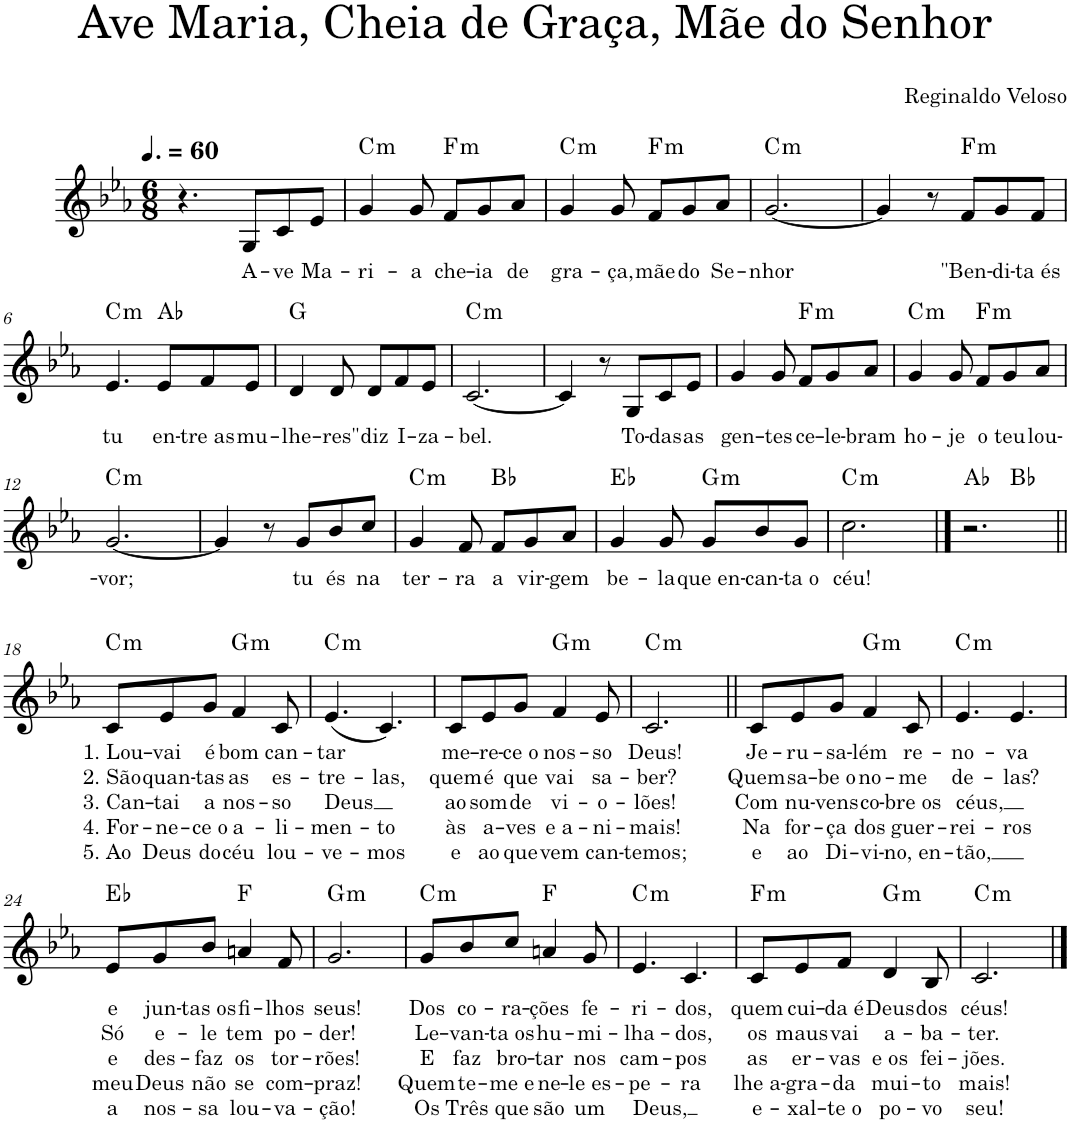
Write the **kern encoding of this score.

**kern	**text	**text	**text	**text	**text	**harte
*part1	*part1	*part1	*part1	*part1	*part1	*part1
*staff1	*staff1	*staff1	*staff1	*staff1	*staff1	*
*I"Voz	*	*	*	*	*	*
*I'Vo.	*	*	*	*	*	*
*clefG2	*	*	*	*	*	*
*k[b-e-a-]	*	*	*	*	*	*
*M6/8	*	*	*	*	*	*
*MM90	*	*	*	*	*	*
=1	=1	=1	=1	=1	=1	=1
4.r	.	.	.	.	.	.
!	!LO:LY:b	!	!	!	!	!
8G/L	A-	.	.	.	.	.
!	!LO:LY:b	!	!	!	!	!
8c/	-ve	.	.	.	.	.
!	!LO:LY:b	!	!	!	!	!
8e-/J	Ma-	.	.	.	.	.
=2	=2	=2	=2	=2	=2	=2
!	!LO:LY:b	!	!	!	!	!LO:H:kt=m
4g/	-ri-	.	.	.	.	C:min
!	!LO:LY:b	!	!	!	!	!
8g/	-a	.	.	.	.	.
!	!LO:LY:b	!	!	!	!	!LO:H:kt=m
8f/L	che-	.	.	.	.	F:min
!	!LO:LY:b	!	!	!	!	!
8g/	-ia	.	.	.	.	.
!	!LO:LY:b	!	!	!	!	!
8a-/J	de	.	.	.	.	.
=3	=3	=3	=3	=3	=3	=3
!	!LO:LY:b	!	!	!	!	!LO:H:kt=m
4g/	gra-	.	.	.	.	C:min
!	!LO:LY:b	!	!	!	!	!
8g/	-ça,	.	.	.	.	.
!	!LO:LY:b	!	!	!	!	!LO:H:kt=m
8f/L	mãe	.	.	.	.	F:min
!	!LO:LY:b	!	!	!	!	!
8g/	do	.	.	.	.	.
!	!LO:LY:b	!	!	!	!	!
8a-/J	Se-	.	.	.	.	.
=4	=4	=4	=4	=4	=4	=4
!	!LO:LY:b	!	!	!	!	!LO:H:kt=m
[2.g/	-nhor	.	.	.	.	C:min
=5	=5	=5	=5	=5	=5	=5
4g/]	.	.	.	.	.	.
8r	.	.	.	.	.	.
!	!LO:LY:b	!	!	!	!	!LO:H:kt=m
8f/L	"Ben-	.	.	.	.	F:min
!	!LO:LY:b	!	!	!	!	!
8g/	-di-	.	.	.	.	.
!	!LO:LY:b	!	!	!	!	!
8f/J	-ta és	.	.	.	.	.
!!LO:LB:g=z
=6	=6	=6	=6	=6	=6	=6
!	!LO:LY:b	!	!	!	!	!LO:H:kt=m
4.e-/	tu	.	.	.	.	C:min
!	!LO:LY:b	!	!	!	!	!
8e-/L	en-	.	.	.	.	Ab:maj
!	!LO:LY:b	!	!	!	!	!
8f/	-tre as	.	.	.	.	.
!	!LO:LY:b	!	!	!	!	!
8e-/J	mu-	.	.	.	.	.
=7	=7	=7	=7	=7	=7	=7
!	!LO:LY:b	!	!	!	!	!
4d/	-lhe-	.	.	.	.	G:maj
!	!LO:LY:b	!	!	!	!	!
8d/	-res"	.	.	.	.	.
!	!LO:LY:b	!	!	!	!	!
8d/L	diz	.	.	.	.	.
!	!LO:LY:b	!	!	!	!	!
8f/	I-	.	.	.	.	.
!	!LO:LY:b	!	!	!	!	!
8e-/J	-za-	.	.	.	.	.
=8	=8	=8	=8	=8	=8	=8
!	!LO:LY:b	!	!	!	!	!LO:H:kt=m
[2.c/	-bel.	.	.	.	.	C:min
=9	=9	=9	=9	=9	=9	=9
4c/]	.	.	.	.	.	.
8r	.	.	.	.	.	.
!	!LO:LY:b	!	!	!	!	!
8G/L	To-	.	.	.	.	.
!	!LO:LY:b	!	!	!	!	!
8c/	-das	.	.	.	.	.
!	!LO:LY:b	!	!	!	!	!
8e-/J	as	.	.	.	.	.
=10	=10	=10	=10	=10	=10	=10
!	!LO:LY:b	!	!	!	!	!
4g/	gen-	.	.	.	.	.
!	!LO:LY:b	!	!	!	!	!
8g/	-tes	.	.	.	.	.
!	!LO:LY:b	!	!	!	!	!LO:H:kt=m
8f/L	ce-	.	.	.	.	F:min
!	!LO:LY:b	!	!	!	!	!
8g/	-le-	.	.	.	.	.
!	!LO:LY:b	!	!	!	!	!
8a-/J	-bram	.	.	.	.	.
=11	=11	=11	=11	=11	=11	=11
!	!LO:LY:b	!	!	!	!	!LO:H:kt=m
4g/	ho-	.	.	.	.	C:min
!	!LO:LY:b	!	!	!	!	!
8g/	-je	.	.	.	.	.
!	!LO:LY:b	!	!	!	!	!LO:H:kt=m
8f/L	o	.	.	.	.	F:min
!	!LO:LY:b	!	!	!	!	!
8g/	teu	.	.	.	.	.
!	!LO:LY:b	!	!	!	!	!
8a-/J	lou-	.	.	.	.	.
!!LO:LB:g=z
=12	=12	=12	=12	=12	=12	=12
!	!LO:LY:b	!	!	!	!	!LO:H:kt=m
[2.g/	vor;	.	.	.	.	C:min
=13	=13	=13	=13	=13	=13	=13
4g/]	.	.	.	.	.	.
8r	.	.	.	.	.	.
!	!LO:LY:b	!	!	!	!	!
8g/L	tu	.	.	.	.	.
!	!LO:LY:b	!	!	!	!	!
8b-/	és	.	.	.	.	.
!	!LO:LY:b	!	!	!	!	!
8cc/J	na	.	.	.	.	.
=14	=14	=14	=14	=14	=14	=14
!	!LO:LY:b	!	!	!	!	!LO:H:kt=m
4g/	ter-	.	.	.	.	C:min
!	!LO:LY:b	!	!	!	!	!
8f/	-ra	.	.	.	.	.
!	!LO:LY:b	!	!	!	!	!
8f/L	a	.	.	.	.	Bb:maj
!	!LO:LY:b	!	!	!	!	!
8g/	vir-	.	.	.	.	.
!	!LO:LY:b	!	!	!	!	!
8a-/J	-gem	.	.	.	.	.
=15	=15	=15	=15	=15	=15	=15
!	!LO:LY:b	!	!	!	!	!
4g/	be-	.	.	.	.	Eb:maj
!	!LO:LY:b	!	!	!	!	!
8g/	-la	.	.	.	.	.
!	!LO:LY:b	!	!	!	!	!LO:H:kt=m
8g/L	que en-	.	.	.	.	G:min
!	!LO:LY:b	!	!	!	!	!
8b-/	-can-	.	.	.	.	.
!	!LO:LY:b	!	!	!	!	!
8g/J	-ta o	.	.	.	.	.
=16	=16	=16	=16	=16	=16	=16
!	!LO:LY:b	!	!	!	!	!LO:H:kt=m
2.cc\	céu!	.	.	.	.	C:min
==17	==17	==17	==17	==17	==17	==17
*^	*	*	*	*	*	*
2.r	4.ryy	.	.	.	.	.	Ab:maj
.	4.ryy	.	.	.	.	.	Bb:maj
!!LO:LB:g=z	!!
=18||	=18||	=18||	=18||	=18||	=18||	=18||	=18||
!	!	!LO:LY:b	!LO:LY:b	!LO:LY:b	!LO:LY:b	!LO:LY:b	!LO:H:kt=m
*v	*v	*	*	*	*	*	*
8c/L	1. Lou-	2. São	3. Can-	4. For-	5. Ao	C:min
!	!LO:LY:b	!LO:LY:b	!LO:LY:b	!LO:LY:b	!LO:LY:b	!
8e-/	-vai	quan-	-tai	-ne-	Deus	.
!	!LO:LY:b	!LO:LY:b	!LO:LY:b	!LO:LY:b	!LO:LY:b	!
8g/J	é	-tas	a	-ce o	do	.
!	!LO:LY:b	!LO:LY:b	!LO:LY:b	!LO:LY:b	!LO:LY:b	!LO:H:kt=m
4f/	bom	as	nos-	a-	céu	G:min
!	!LO:LY:b	!LO:LY:b	!LO:LY:b	!LO:LY:b	!LO:LY:b	!
8c/	can-	es-	-so	-li-	lou-	.
=19	=19	=19	=19	=19	=19	=19
!	!LO:LY:b	!LO:LY:b	!LO:LY:b	!LO:LY:b	!LO:LY:b	!LO:H:kt=m
(4.e-/	tar	-tre-	Deus	-men-	-ve-	C:min
!	!	!LO:LY:b	!	!LO:LY:b	!LO:LY:b	!
4.c/)	.	-las,	.	-to	-mos	.
=20	=20	=20	=20	=20	=20	=20
!	!LO:LY:b	!LO:LY:b	!LO:LY:b	!LO:LY:b	!LO:LY:b	!
8c/L	me-	quem	ao	às	e	.
!	!LO:LY:b	!LO:LY:b	!LO:LY:b	!LO:LY:b	!LO:LY:b	!
8e-/	-re-	é	som	a-	ao	.
!	!LO:LY:b	!LO:LY:b	!LO:LY:b	!LO:LY:b	!LO:LY:b	!
8g/J	-ce o	que	de	-ves	que	.
!	!LO:LY:b	!LO:LY:b	!LO:LY:b	!LO:LY:b	!LO:LY:b	!LO:H:kt=m
4f/	nos-	vai	vi-	e a-	vem	G:min
!	!LO:LY:b	!LO:LY:b	!LO:LY:b	!LO:LY:b	!LO:LY:b	!
8e-/	-so	sa-	-o-	-ni-	can-	.
=21	=21	=21	=21	=21	=21	=21
!	!LO:LY:b	!LO:LY:b	!LO:LY:b	!LO:LY:b	!LO:LY:b	!LO:H:kt=m
2.c/	Deus!	-ber?	-lões!	-mais!	-temos;	C:min
=22||	=22||	=22||	=22||	=22||	=22||	=22||
!	!LO:LY:b	!LO:LY:b	!LO:LY:b	!LO:LY:b	!LO:LY:b	!
8c/L	Je-	Quem	Com	Na	e	.
!	!LO:LY:b	!LO:LY:b	!LO:LY:b	!LO:LY:b	!LO:LY:b	!
8e-/	-ru-	sa-	nu-	for-	ao	.
!	!LO:LY:b	!LO:LY:b	!LO:LY:b	!LO:LY:b	!LO:LY:b	!
8g/J	-sa-	-be o	-vens	-ça	Di-	.
!	!LO:LY:b	!LO:LY:b	!LO:LY:b	!LO:LY:b	!LO:LY:b	!LO:H:kt=m
4f/	-lém	no-	co-	dos	-vi-	G:min
!	!LO:LY:b	!LO:LY:b	!LO:LY:b	!LO:LY:b	!LO:LY:b	!
8c/	re-	-me	-bre os	guer-	-no, en-	.
=23	=23	=23	=23	=23	=23	=23
!	!LO:LY:b	!LO:LY:b	!LO:LY:b	!LO:LY:b	!LO:LY:b	!LO:H:kt=m
4.e-/	-no-	de-	céus,	rei-	-tão,	C:min
!	!LO:LY:b	!LO:LY:b	!	!LO:LY:b	!	!
4.e-/	-va	-las?	.	-ros	.	.
!!LO:LB:g=z
=24	=24	=24	=24	=24	=24	=24
!	!LO:LY:b	!LO:LY:b	!LO:LY:b	!LO:LY:b	!LO:LY:b	!
8e-/L	e	Só	e	meu	a	Eb:maj
!	!LO:LY:b	!LO:LY:b	!LO:LY:b	!LO:LY:b	!LO:LY:b	!
8g/	jun-	e-	des-	Deus	nos-	.
!	!LO:LY:b	!LO:LY:b	!LO:LY:b	!LO:LY:b	!LO:LY:b	!
8b-/J	-tas os	-le	-faz	não	-sa	.
!	!LO:LY:b	!LO:LY:b	!LO:LY:b	!LO:LY:b	!LO:LY:b	!
4an/	fi-	tem	os	se	lou-	F:maj
!	!LO:LY:b	!LO:LY:b	!LO:LY:b	!LO:LY:b	!LO:LY:b	!
8f/	-lhos	po-	tor-	com-	-va-	.
=25	=25	=25	=25	=25	=25	=25
!	!LO:LY:b	!LO:LY:b	!LO:LY:b	!LO:LY:b	!LO:LY:b	!LO:H:kt=m
2.g/	seus!	-der!	-rões!	-praz!	-ção!	G:min
=26	=26	=26	=26	=26	=26	=26
!	!LO:LY:b	!LO:LY:b	!LO:LY:b	!LO:LY:b	!LO:LY:b	!LO:H:kt=m
8g/L	Dos	Le-	E	Quem	Os	C:min
!	!LO:LY:b	!LO:LY:b	!LO:LY:b	!LO:LY:b	!LO:LY:b	!
8b-/	co-	-van-	faz	te-	Três	.
!	!LO:LY:b	!LO:LY:b	!LO:LY:b	!LO:LY:b	!LO:LY:b	!
8cc/J	-ra-	-ta os	bro-	me e	que	.
!	!LO:LY:b	!LO:LY:b	!LO:LY:b	!LO:LY:b	!LO:LY:b	!
4an/	-ções	hu-	-tar	ne-	são	F:maj
!	!LO:LY:b	!LO:LY:b	!LO:LY:b	!LO:LY:b	!LO:LY:b	!
8g/	fe-	-mi-	nos	-le es-	um	.
=27	=27	=27	=27	=27	=27	=27
!	!LO:LY:b	!LO:LY:b	!LO:LY:b	!LO:LY:b	!LO:LY:b	!LO:H:kt=m
4.e-/	-ri-	-lha-	cam-	-pe-	-Deus,	C:min
!	!LO:LY:b	!LO:LY:b	!LO:LY:b	!LO:LY:b	!	!
4.c/	-dos,	-dos,	-pos	-ra	.	.
=28	=28	=28	=28	=28	=28	=28
!	!LO:LY:b	!LO:LY:b	!LO:LY:b	!LO:LY:b	!LO:LY:b	!LO:H:kt=m
8c/L	quem	os	as	lhe a-	e-	F:min
!	!LO:LY:b	!LO:LY:b	!LO:LY:b	!LO:LY:b	!LO:LY:b	!
8e-/	cui-	maus	er-	-gra-	-xal-	.
!	!LO:LY:b	!LO:LY:b	!LO:LY:b	!LO:LY:b	!LO:LY:b	!
8f/J	-da é	vai	-vas	-da	-te o	.
!	!LO:LY:b	!LO:LY:b	!LO:LY:b	!LO:LY:b	!LO:LY:b	!LO:H:kt=m
4d/	Deus	a-	e os	mui-	po-	G:min
!	!LO:LY:b	!LO:LY:b	!LO:LY:b	!LO:LY:b	!LO:LY:b	!
8B-/	dos	-ba-	fei-	-to	-vo	.
=29	=29	=29	=29	=29	=29	=29
!	!LO:LY:b	!LO:LY:b	!LO:LY:b	!LO:LY:b	!LO:LY:b	!LO:H:kt=m
2.c/	céus!	-ter.	-jões.	mais!	seu!	C:min
==	==	==	==	==	==	==
*-	*-	*-	*-	*-	*-	*-
